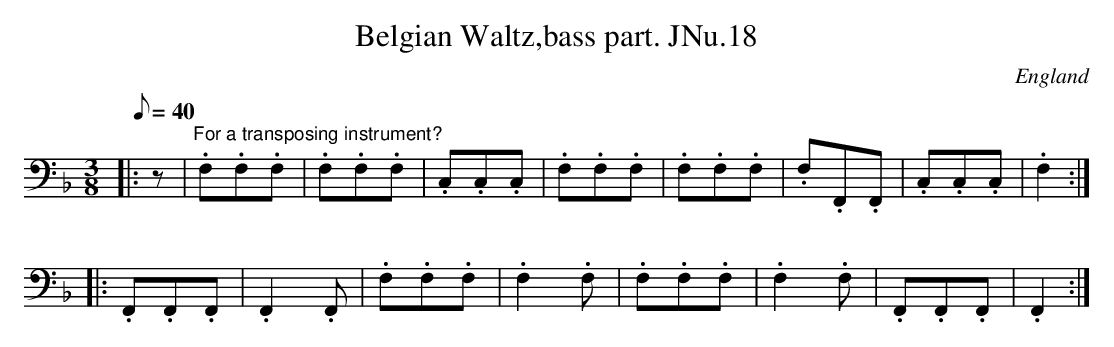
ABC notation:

X:1
T:Belgian Waltz,bass part. JNu.18
L:1/8
M:3/8
O:England
Q:40
K:F
|:z|"^For a transposing instrument?".F,.F,.F,|.F,.F,.F,|.C,.C,.C,|.F,.F,.F,|\
.F,.F,.F,|.F,.F,,.F,,|.C,.C,.C,|.F,2:|!
|:.F,,.F,,.F,,|.F,,2.F,,|.F,.F,.F,|.F,2.F,|\
.F,.F,.F,|.F,2.F,|.F,,.F,,.F,,|.F,,2:|
